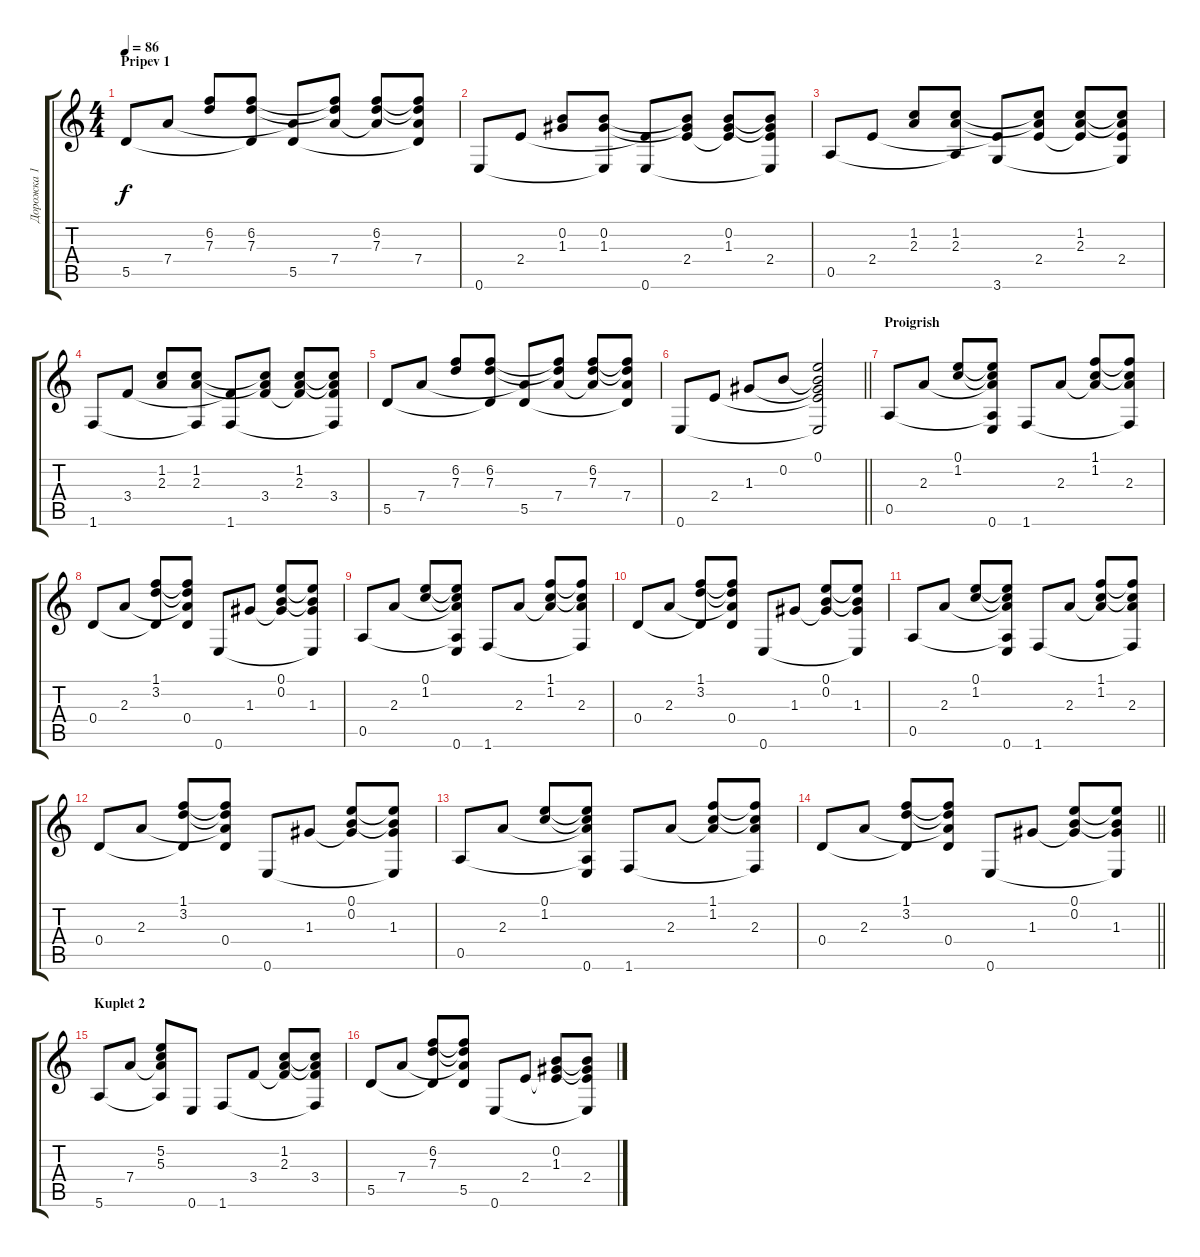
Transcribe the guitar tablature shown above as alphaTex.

\track ("Дорожка 1" "Дорожка 1") {instrument acousticguitarsteel}
\staff {score tabs}
\tuning (E4 B3 G3 D3 A2 E2) {hide}
\ts (4 4)
\section ("" "Pripev 1")
\tempo 86
\clef g2
\ks c
5.5.8{dy f} 7.4.8 (6.2 7.3).8 (6.2 7.3 5.5{t}).8 (7.4{t} 5.5).8 (6.2{t} 7.3{t} 7.4).8 (6.2 7.3 7.4{t}).8 (6.2{t} 7.3{t} 7.4 5.5{t}).8 |
0.6.8 2.4.8 (0.2 1.3).8 (0.2 1.3 0.6{t}).8 (2.4{t} 0.6).8 (0.2{t} 1.3{t} 2.4).8 (0.2 1.3 2.4{t}).8 (0.2{t} 1.3{t} 2.4 0.6{t}).8 |
0.5.8 2.4.8 (1.2 2.3).8 (1.2 2.3 0.5{t}).8 (2.4{t} 3.6).8 (1.2{t} 2.3{t} 2.4).8 (1.2 2.3 2.4{t}).8 (1.2{t} 2.3{t} 2.4 3.6{t}).8 |
1.6.8 3.4.8 (1.2 2.3).8 (1.2 2.3 1.6{t}).8 (3.4{t} 1.6).8 (1.2{t} 2.3{t} 3.4).8 (1.2 2.3 3.4{t}).8 (1.2{t} 2.3{t} 3.4 1.6{t}).8 |
5.5.8 7.4.8 (6.2 7.3).8 (6.2 7.3 5.5{t}).8 (7.4{t} 5.5).8 (6.2{t} 7.3{t} 7.4).8 (6.2 7.3 7.4{t}).8 (6.2{t} 7.3{t} 7.4 5.5{t}).8 |
\barLineRight lightlight
0.6.8 2.4.8 1.3.8 0.2.8 (0.1 0.2{t} 1.3{t} 2.4{t} 0.6{t}).2 |
\section ("" "Proigrish")
0.5.8 2.3.8 (0.1 1.2).8 (0.1{t} 1.2{t} 2.3{t} 0.5{t} 0.6).8 1.6.8 2.3.8 (1.1 1.2 2.3{t}).8 (1.1{t} 1.2{t} 2.3 1.6{t}).8 |
0.4.8 2.3.8 (1.1 3.2 0.4{t}).8 (1.1{t} 3.2{t} 2.3{t} 0.4).8 0.6.8 1.3.8 (0.1 0.2 1.3{t}).8 (0.1{t} 0.2{t} 1.3 0.6{t}).8 |
0.5.8 2.3.8 (0.1 1.2).8 (0.1{t} 1.2{t} 2.3{t} 0.5{t} 0.6).8 1.6.8 2.3.8 (1.1 1.2 2.3{t}).8 (1.1{t} 1.2{t} 2.3 1.6{t}).8 |
0.4.8 2.3.8 (1.1 3.2 0.4{t}).8 (1.1{t} 3.2{t} 2.3{t} 0.4).8 0.6.8 1.3.8 (0.1 0.2 1.3{t}).8 (0.1{t} 0.2{t} 1.3 0.6{t}).8 |
0.5.8 2.3.8 (0.1 1.2).8 (0.1{t} 1.2{t} 2.3{t} 0.5{t} 0.6).8 1.6.8 2.3.8 (1.1 1.2 2.3{t}).8 (1.1{t} 1.2{t} 2.3 1.6{t}).8 |
0.4.8 2.3.8 (1.1 3.2 0.4{t}).8 (1.1{t} 3.2{t} 2.3{t} 0.4).8 0.6.8 1.3.8 (0.1 0.2 1.3{t}).8 (0.1{t} 0.2{t} 1.3 0.6{t}).8 |
0.5.8 2.3.8 (0.1 1.2).8 (0.1{t} 1.2{t} 2.3{t} 0.5{t} 0.6).8 1.6.8 2.3.8 (1.1 1.2 2.3{t}).8 (1.1{t} 1.2{t} 2.3 1.6{t}).8 |
\barLineRight lightlight
0.4.8 2.3.8 (1.1 3.2 0.4{t}).8 (1.1{t} 3.2{t} 2.3{t} 0.4).8 0.6.8 1.3.8 (0.1 0.2 1.3{t}).8 (0.1{t} 0.2{t} 1.3 0.6{t}).8 |
\section ("" "Kuplet 2")
5.6.8 7.4.8 (5.2 5.3 7.4{t} 5.6{t}).8 0.6.8 1.6.8 3.4.8 (1.2 2.3 3.4{t}).8 (1.2{t} 2.3{t} 3.4 1.6{t}).8 |
5.5.8 7.4.8 (6.2 7.3 5.5{t}).8 (6.2{t} 7.3{t} 7.4{t} 5.5).8 0.6.8 2.4.8 (0.2 1.3 2.4{t}).8 (0.2{t} 1.3{t} 2.4 0.6{t}).8
